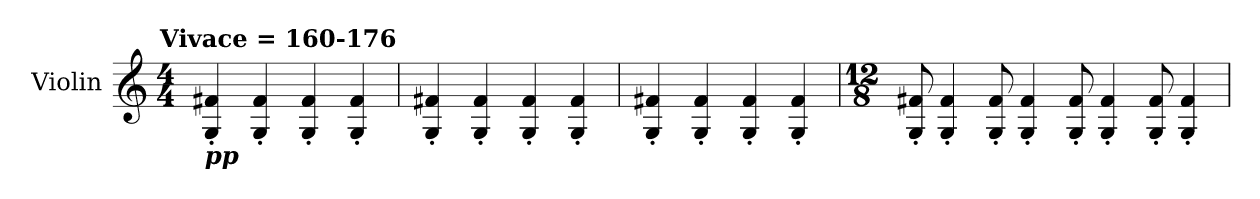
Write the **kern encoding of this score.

**kern
*part1
*staff1
*I"Violin
*I'Vln.
*clefG2
*k[]
!!LO:TX:omd:t=Vivace   = 160-176
*M4/4
*MM160
=1
!LO:TX:b:Bi:t=pp
4G'/ 4f#X'/
4G'/ 4f#'/
4G'/ 4f#'/
4G'/ 4f#'/
=2
4G'/ 4f#X'/
4G'/ 4f#'/
4G'/ 4f#'/
4G'/ 4f#'/
=3
4G'/ 4f#X'/
4G'/ 4f#'/
4G'/ 4f#'/
4G'/ 4f#'/
=4
*M12/8
8G'/ 8f#X'/
4G'/ 4f#'/
8G'/ 8f#'/
4G'/ 4f#'/
8G'/ 8f#'/
4G'/ 4f#'/
8G'/ 8f#'/
4G'/ 4f#'/
=
*-
